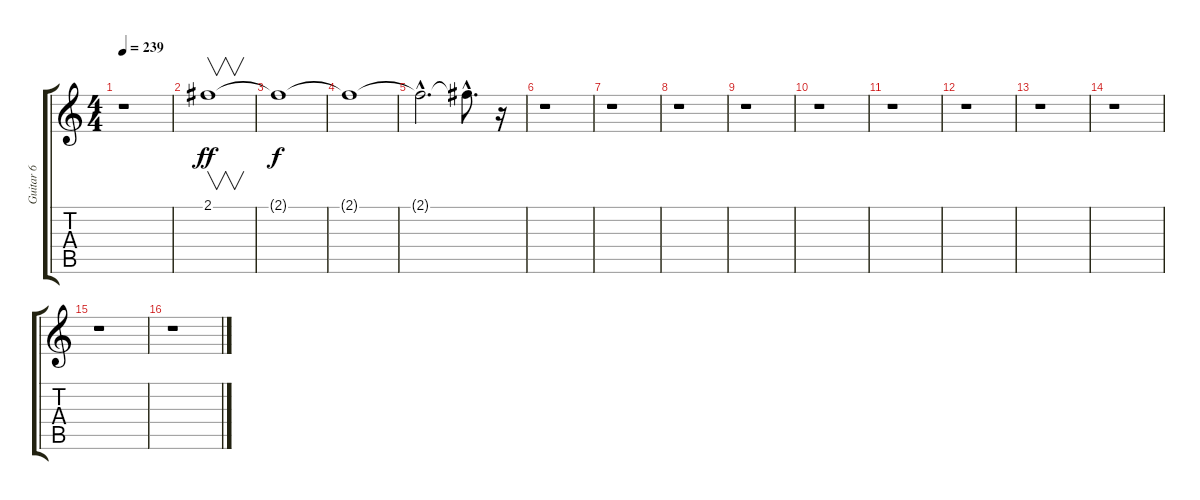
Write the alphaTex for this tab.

\track ("Guitar 6" "Guitar 6") {instrument distortionguitar}
\staff {score tabs}
\tuning (E4 B3 G3 D3 A2 E2) {hide}
\ts (4 4)
\tempo 239
\clef g2
\ks c
r.1{dy ff} |
2.1.1{v} |
2.1{t}.1{dy f} |
2.1{t}.1 |
2.1{hac t}.2{d} 2.1{hac t}.8{d} r.16 |
r.1 |
r.1 |
r.1 |
r.1 |
r.1 |
r.1 |
r.1 |
r.1 |
r.1 |
r.1 |
r.1
